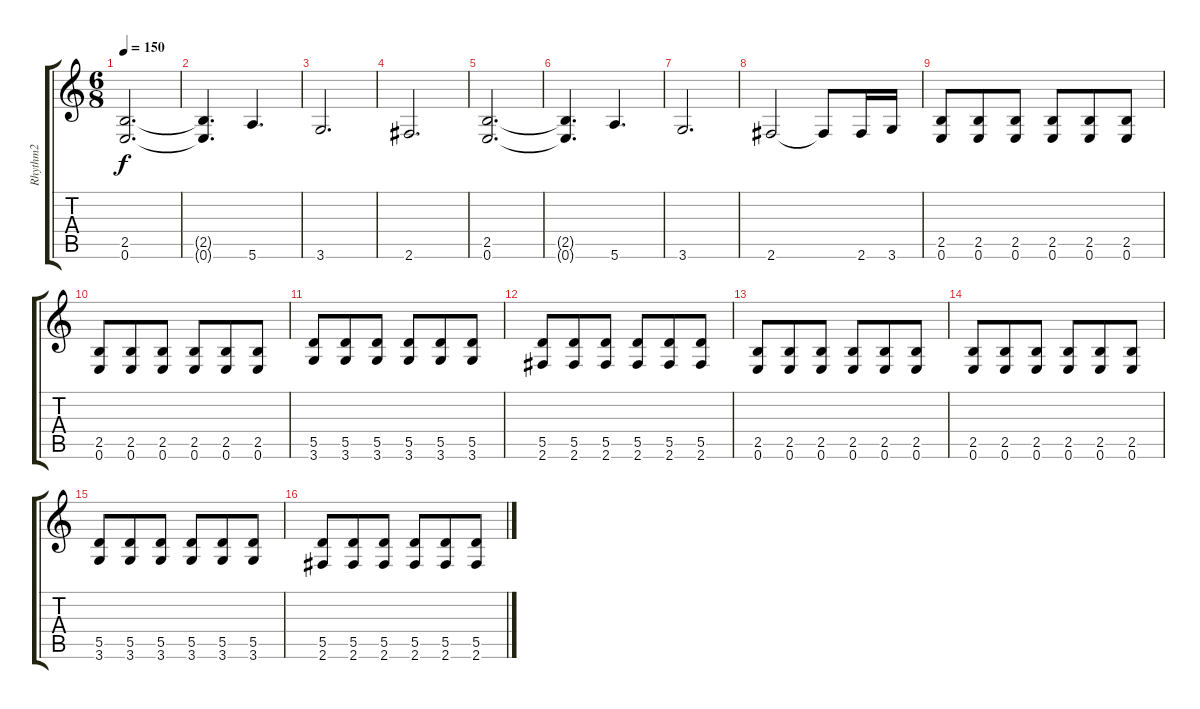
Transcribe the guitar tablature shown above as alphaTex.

\track ("Rhythm2" "Rhythm2") {instrument distortionguitar}
\staff {score tabs}
\tuning (E4 B3 G3 D3 A2 E2) {hide}
\ts (6 8)
\tempo 150
\clef g2
\ks c
(2.5 0.6).2{d dy f} |
(2.5{t} 0.6{t}).4{d} 5.6.4{d} |
3.6.2{d} |
2.6.2{d} |
(2.5 0.6).2{d} |
(2.5{t} 0.6{t}).4{d} 5.6.4{d} |
3.6.2{d} |
2.6.2 2.6{t}.8 2.6.16 3.6.16 |
(2.5 0.6).8 (2.5 0.6).8 (2.5 0.6).8 (2.5 0.6).8 (2.5 0.6).8 (2.5 0.6).8 |
(2.5 0.6).8 (2.5 0.6).8 (2.5 0.6).8 (2.5 0.6).8 (2.5 0.6).8 (2.5 0.6).8 |
(5.5 3.6).8 (5.5 3.6).8 (5.5 3.6).8 (5.5 3.6).8 (5.5 3.6).8 (5.5 3.6).8 |
(5.5 2.6).8 (5.5 2.6).8 (5.5 2.6).8 (5.5 2.6).8 (5.5 2.6).8 (5.5 2.6).8 |
(2.5 0.6).8 (2.5 0.6).8 (2.5 0.6).8 (2.5 0.6).8 (2.5 0.6).8 (2.5 0.6).8 |
(2.5 0.6).8 (2.5 0.6).8 (2.5 0.6).8 (2.5 0.6).8 (2.5 0.6).8 (2.5 0.6).8 |
(5.5 3.6).8 (5.5 3.6).8 (5.5 3.6).8 (5.5 3.6).8 (5.5 3.6).8 (5.5 3.6).8 |
(5.5 2.6).8 (5.5 2.6).8 (5.5 2.6).8 (5.5 2.6).8 (5.5 2.6).8 (5.5 2.6).8
